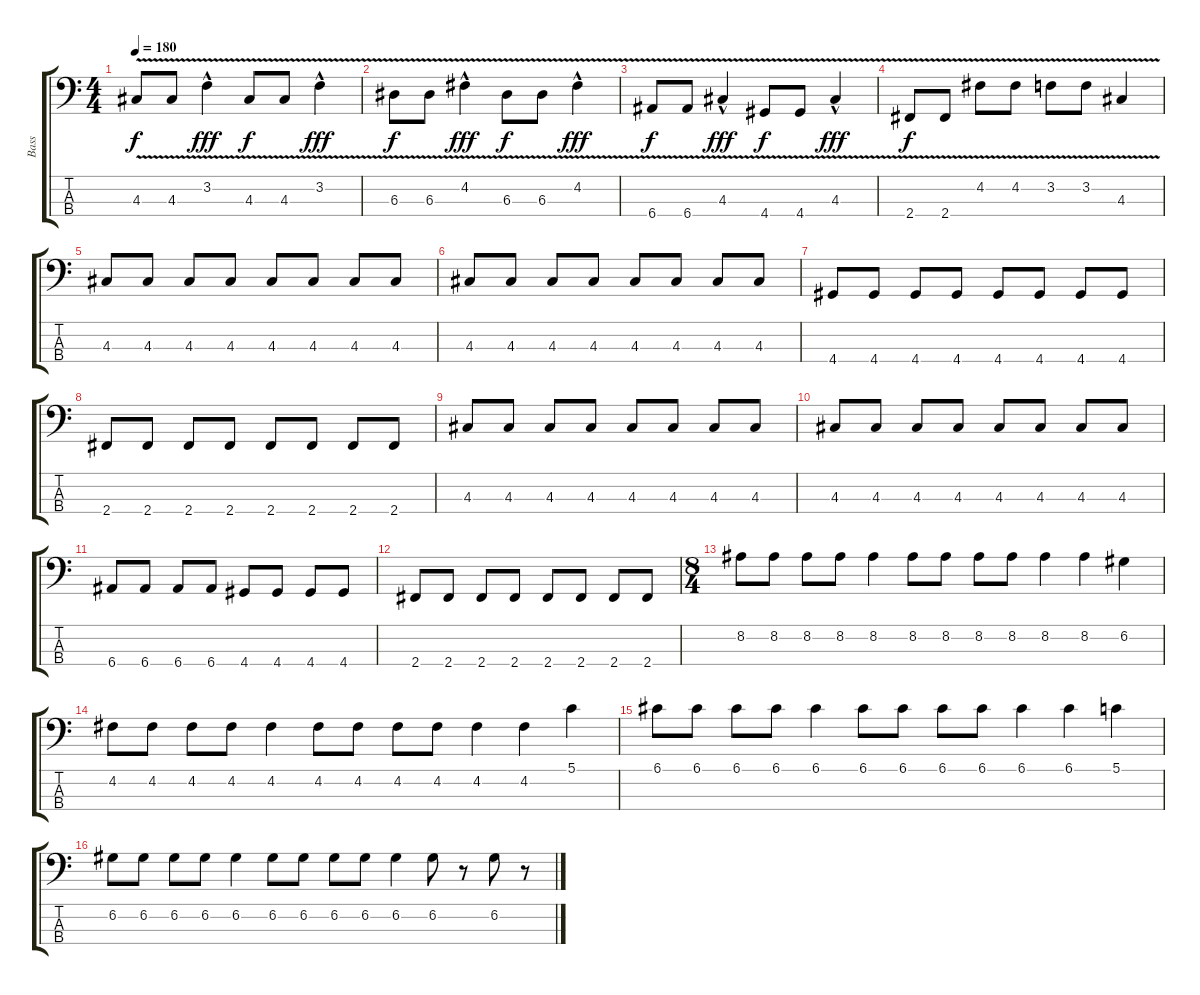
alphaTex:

\track ("Bass" "Bass") {instrument electricbasspick}
\staff {score tabs}
\tuning (G2 D2 A1 E1) {hide}
\ts (4 4)
\tempo 180
\clef f4
\ks c
4.3{v}.8{dy f} 4.3{v}.8 3.2{v hac}.4{dy fff} 4.3{v}.8{dy f} 4.3{v}.8 3.2{v hac}.4{dy fff} |
6.3{v}.8{dy f} 6.3{v}.8 4.2{v hac}.4{dy fff} 6.3{v}.8{dy f} 6.3{v}.8 4.2{v hac}.4{dy fff} |
6.4{v}.8{dy f} 6.4{v}.8 4.3{v hac}.4{dy fff} 4.4{v}.8{dy f} 4.4{v}.8 4.3{v hac}.4{dy fff} |
2.4{v}.8{dy f} 2.4{v}.8 4.2{v}.8 4.2{v}.8 3.2{v}.8 3.2{v}.8 4.3{v}.4 |
4.3.8 4.3.8 4.3.8 4.3.8 4.3.8 4.3.8 4.3.8 4.3.8 |
4.3.8 4.3.8 4.3.8 4.3.8 4.3.8 4.3.8 4.3.8 4.3.8 |
4.4.8 4.4.8 4.4.8 4.4.8 4.4.8 4.4.8 4.4.8 4.4.8 |
2.4.8 2.4.8 2.4.8 2.4.8 2.4.8 2.4.8 2.4.8 2.4.8 |
4.3.8 4.3.8 4.3.8 4.3.8 4.3.8 4.3.8 4.3.8 4.3.8 |
4.3.8 4.3.8 4.3.8 4.3.8 4.3.8 4.3.8 4.3.8 4.3.8 |
6.4.8 6.4.8 6.4.8 6.4.8 4.4.8 4.4.8 4.4.8 4.4.8 |
2.4.8 2.4.8 2.4.8 2.4.8 2.4.8 2.4.8 2.4.8 2.4.8 |
\ts (8 4)
8.2.8 8.2.8 8.2.8 8.2.8 8.2.4 8.2.8 8.2.8 8.2.8 8.2.8 8.2.4 8.2.4 6.2.4 |
4.2.8 4.2.8 4.2.8 4.2.8 4.2.4 4.2.8 4.2.8 4.2.8 4.2.8 4.2.4 4.2.4 5.1.4 |
6.1.8 6.1.8 6.1.8 6.1.8 6.1.4 6.1.8 6.1.8 6.1.8 6.1.8 6.1.4 6.1.4 5.1.4 |
6.2.8 6.2.8 6.2.8 6.2.8 6.2.4 6.2.8 6.2.8 6.2.8 6.2.8 6.2.4 6.2.8 r.8 6.2.8 r.8
